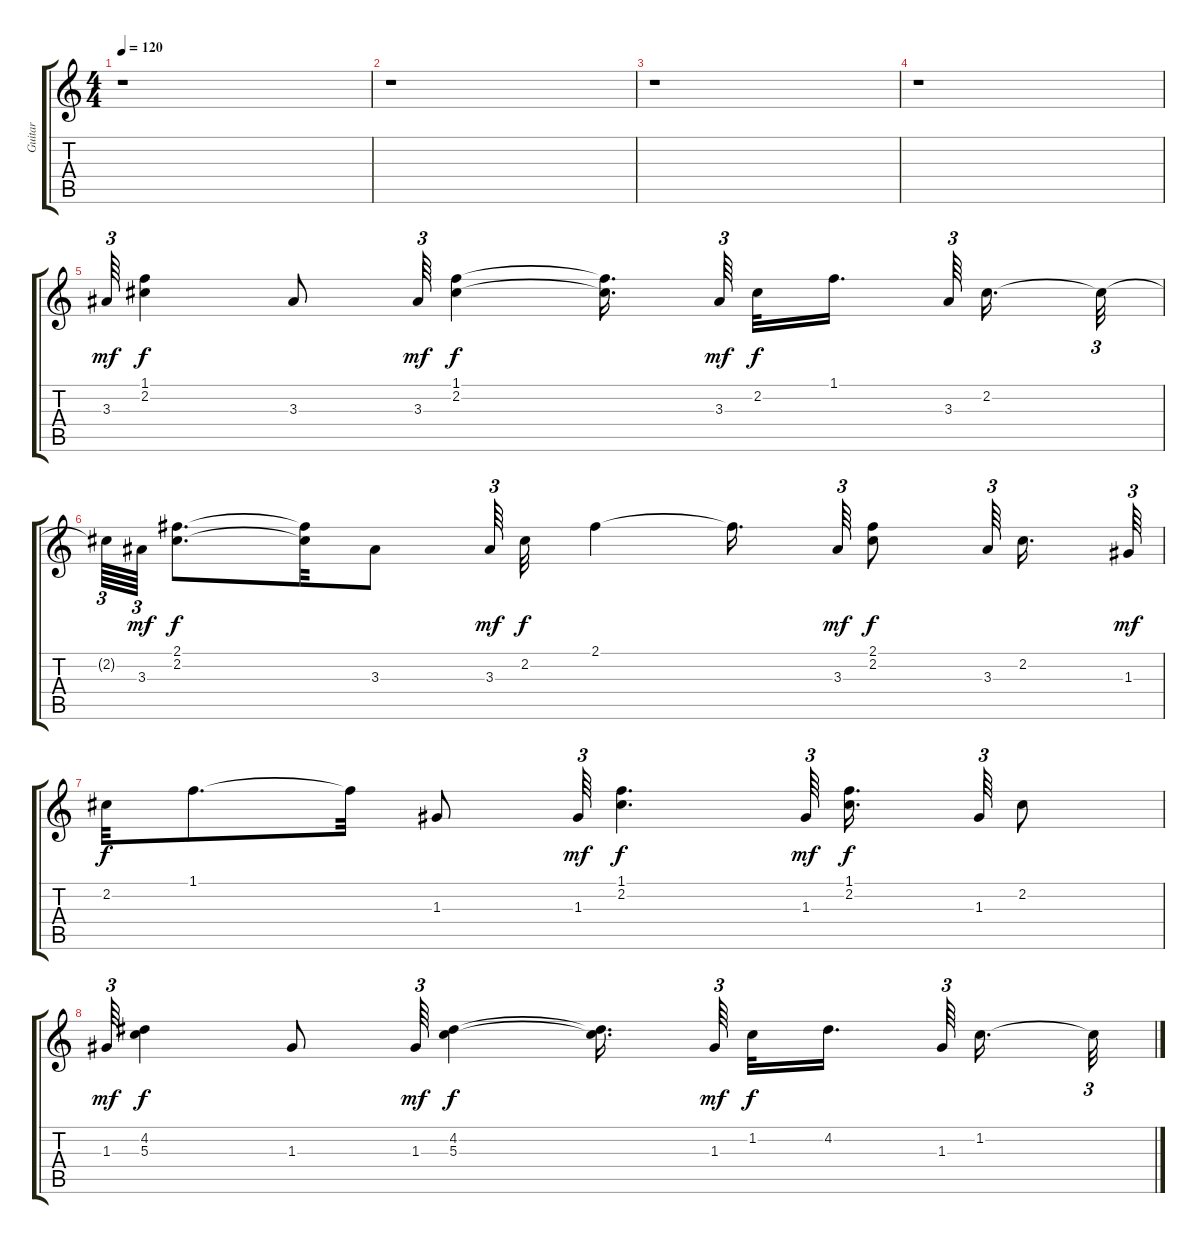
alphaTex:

\track ("Guitar" "Guitar") {instrument electricguitarjazz}
\staff {score tabs}
\tuning (E4 B3 G3 D3 A2 E2) {hide}
\ts (4 4)
\tempo 120
\clef g2
\ks c
r.1{dy mf} |
r.1 |
r.1 |
r.1 |
3.3.64{tu (3 2)} (1.1 2.2).4{dy f} 3.3.8 3.3.64{tu (3 2) dy mf} (1.1 2.2).4{dy f} (1.1{t} 2.2{t}).16{d} 3.3.64{tu (3 2) dy mf} 2.2.32{dy f} 1.1.16{d beam splitsecondary} 3.3.64{tu (3 2) beam splitsecondary} 2.2.16{d} 2.2{t}.32{tu (3 2)} |
2.2{t}.64{tu (3 2)} 3.3.64{tu (3 2) dy mf} (2.1 2.2).8{d dy f} (2.1{t} 2.2{t}).32 3.3.8 3.3.64{tu (3 2) dy mf} 2.2.32{dy f} 2.1.4 2.1{t}.16{d} 3.3.64{tu (3 2) dy mf} (2.1 2.2).8{dy f} 3.3.64{tu (3 2) beam splitsecondary} 2.2.16{d} 1.3.64{tu (3 2) dy mf} |
2.2.32{dy f} 1.1.8{d} 1.1{t}.32 1.3.8 1.3.64{tu (3 2) dy mf} (1.1 2.2).4{d dy f} 1.3.64{tu (3 2) dy mf beam splitsecondary} (1.1 2.2).16{d dy f beam splitsecondary} 1.3.64{tu (3 2)} 2.2.8 |
1.3.64{tu (3 2) dy mf} (4.2 5.3).4{dy f} 1.3.8 1.3.64{tu (3 2) dy mf} (4.2 5.3).4{dy f} (4.2{t} 5.3{t}).16{d} 1.3.64{tu (3 2) dy mf} 1.2.32{dy f} 4.2.16{d beam splitsecondary} 1.3.64{tu (3 2) beam splitsecondary} 1.2.16{d} 1.2{t}.32{tu (3 2)}
